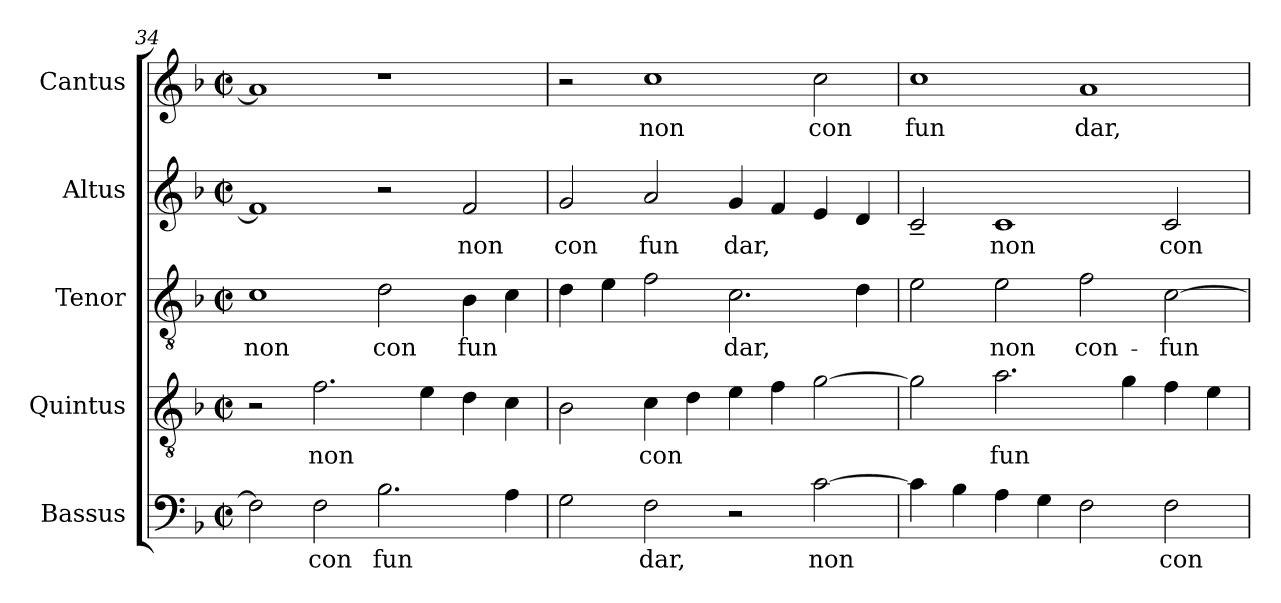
**kern	**text	**kern	**text	**kern	**text	**kern	**text	**kern	**text
*part5	*part5	*part4	*part4	*part3	*part3	*part2	*part2	*part1	*part1
*staff5	*staff5	*staff4	*staff4	*staff3	*staff3	*staff2	*staff2	*staff1	*staff1
*I"Bassus	*	*I"Quintus	*	*I"Tenor	*	*I"Altus	*	*I"Cantus	*
*clefF4	*	*clefGv2	*	*clefGv2	*	*clefG2	*	*clefG2	*
*k[b-]	*	*k[b-]	*	*k[b-]	*	*k[b-]	*	*k[b-]	*
*F:	*	*F:	*	*F:	*	*F:	*	*F:	*
*M2/2	*	*M2/2	*	*M2/2	*	*M2/2	*	*M2/2	*
*met(c|)	*	*met(c|)	*	*met(c|)	*	*met(c|)	*	*met(c|)	*
=34	=34	=34	=34	=34	=34	=34	=34	=34	=34
!	!LO:LY:b:cj	!	!	!	!LO:LY:b:cj	!	!LO:LY:b:cj	!	!LO:LY:b:cj
2F\]	.	2r	.	1c	non	1f]	.	1a]	.
!	!LO:LY:b:cj	!	!LO:LY:b:cj	!	!	!	!	!	!
2F\	con	2.f\	non	.	.	.	.	.	.
!	!LO:LY:b:cj	!	!	!	!LO:LY:b:cj	!	!	!	!
2.B-\	fun	.	.	2d\	con	2r	.	1r	.
!	!	!	!LO:LY:b:cj	!	!	!	!	!	!
.	.	4e\	.	.	.	.	.	.	.
!	!	!	!LO:LY:b:cj	!	!LO:LY:b:cj	!	!LO:LY:b:cj	!	!
.	.	4d\	.	4B-\	fun	2f/	non	.	.
!	!LO:LY:b:cj	!	!LO:LY:b:cj	!	!LO:LY:b:cj	!	!	!	!
4A\	.	4c\	.	4c\	.	.	.	.	.
=35	=35	=35	=35	=35	=35	=35	=35	=35	=35
!	!LO:LY:b:cj	!	!LO:LY:b:cj	!	!LO:LY:b:cj	!	!LO:LY:b:cj	!	!
2G\	.	2B-\	.	4d\	.	2g/	con	2r	.
!	!	!	!	!	!LO:LY:b:cj	!	!	!	!
.	.	.	.	4e\	.	.	.	.	.
!	!LO:LY:b:cj	!	!LO:LY:b:cj	!	!LO:LY:b:cj	!	!LO:LY:b:cj	!	!LO:LY:b:cj
2F\	dar,	4c\	con	2f\	.	2a/	fun	1cc	non
!	!	!	!LO:LY:b:cj	!	!	!	!	!	!
.	.	4d\	.	.	.	.	.	.	.
!	!	!	!LO:LY:b:cj	!	!LO:LY:b:cj	!	!LO:LY:b:cj	!	!
2r	.	4e\	.	2.c\	dar,	4g/	dar,	.	.
!	!	!	!LO:LY:b:cj	!	!	!	!LO:LY:b:cj	!	!
.	.	4f\	.	.	.	4f/	.	.	.
!	!LO:LY:b:cj	!	!LO:LY:b:cj	!	!	!	!LO:LY:b:cj	!	!LO:LY:b:cj
[>2c\	non	[>2g\	.	.	.	4e/	.	2cc\	con
!	!	!	!	!	!LO:LY:b:cj	!	!LO:LY:b:cj	!	!
.	.	.	.	4d\	.	4d/	.	.	.
!!LO:PB:g=z
=36	=36	=36	=36	=36	=36	=36	=36	=36	=36
!	!LO:LY:b:cj	!	!LO:LY:b:cj	!	!LO:LY:b:cj	!	!LO:LY:b:cj	!	!LO:LY:b:cj
4c\]	.	2g\]	.	2e\	.	2c~</	.	1cc	fun
!	!LO:LY:b:cj	!	!	!	!	!	!	!	!
4B-\	.	.	.	.	.	.	.	.	.
!	!LO:LY:b:cj	!	!LO:LY:b:cj	!	!LO:LY:b:cj	!	!LO:LY:b:cj	!	!
4A\	.	2.a\	fun-	2e\	non	1c	non	.	.
!	!LO:LY:b:cj	!	!	!	!	!	!	!	!
4G\	.	.	.	.	.	.	.	.	.
!	!LO:LY:b:cj	!	!	!	!LO:LY:b:cj	!	!	!	!LO:LY:b:cj
2F\	.	.	.	2f\	con-	.	.	1a	dar,
!	!	!	!LO:LY:b:cj	!	!	!	!	!	!
.	.	4g\	--	.	.	.	.	.	.
!	!LO:LY:b:cj	!	!LO:LY:b:cj	!	!LO:LY:b:cj	!	!LO:LY:b:cj	!	!
2F\	con	4f\	--	[>2c\	-fun-	2c/	con	.	.
!	!	!	!LO:LY:b:cj	!	!	!	!	!	!
.	.	4e\	--	.	.	.	.	.	.
=	=	=	=	=	=	=	=	=	=
*-	*-	*-	*-	*-	*-	*-	*-	*-	*-
